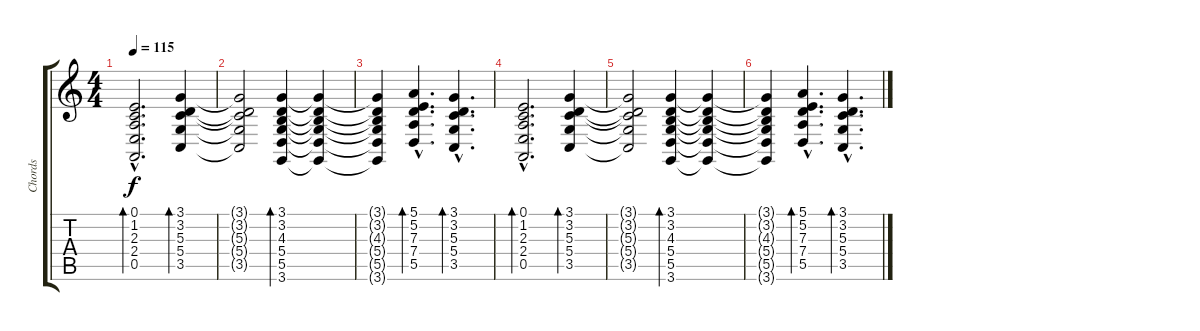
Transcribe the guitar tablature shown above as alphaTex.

\track ("Chords" "Chords") {instrument acousticgrandpiano}
\staff {score tabs}
\tuning (E4 B3 G3 D3 A2 E2) {hide}
\ts (4 4)
\tempo 115
\clef g2
\ks c
(0.1{hac} 1.2{hac} 2.3{hac} 2.4{hac} 0.5{hac}).2{d bd 60 dy f} (3.1 3.2 5.3 5.4 3.5).4{bd 60} |
(3.1{t} 3.2{t} 5.3{t} 5.4{t} 3.5{t}).2 (3.1 3.2 4.3 5.4 5.5 3.6).4{bd 60} (3.1{t} 3.2{t} 4.3{t} 5.4{t} 5.5{t} 3.6{t}).4 |
(3.1{t} 3.2{t} 4.3{t} 5.4{t} 5.5{t} 3.6{t}).4 (5.1{hac} 5.2{hac} 7.3{hac} 7.4{hac} 5.5{hac}).4{d bd 60} (3.1{hac} 3.2{hac} 5.3{hac} 5.4{hac} 3.5{hac}).4{d bd 60} |
(0.1{hac} 1.2{hac} 2.3{hac} 2.4{hac} 0.5{hac}).2{d bd 60} (3.1 3.2 5.3 5.4 3.5).4{bd 60} |
(3.1{t} 3.2{t} 5.3{t} 5.4{t} 3.5{t}).2 (3.1 3.2 4.3 5.4 5.5 3.6).4{bd 60} (3.1{t} 3.2{t} 4.3{t} 5.4{t} 5.5{t} 3.6{t}).4 |
(3.1{t} 3.2{t} 4.3{t} 5.4{t} 5.5{t} 3.6{t}).4 (5.1{hac} 5.2{hac} 7.3{hac} 7.4{hac} 5.5{hac}).4{d bd 60} (3.1{hac} 3.2{hac} 5.3{hac} 5.4{hac} 3.5{hac}).4{d bd 60}
